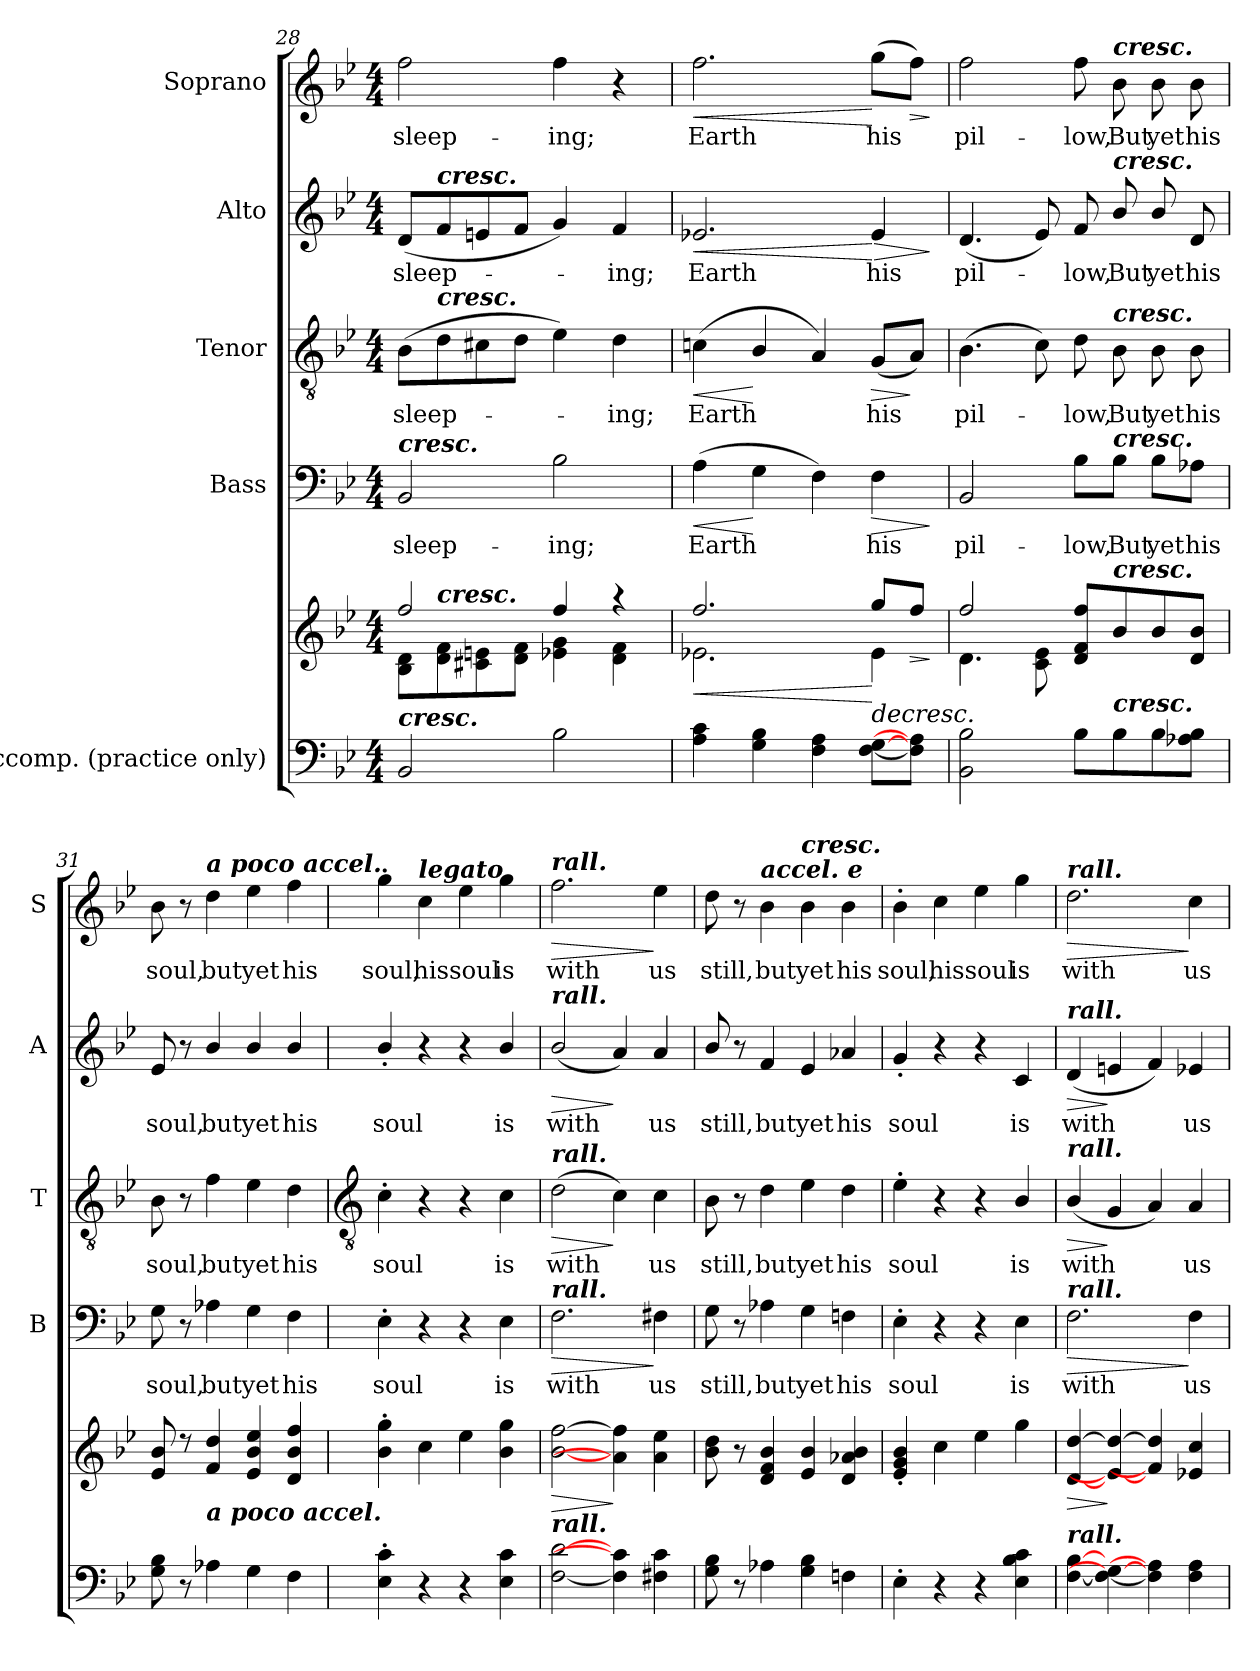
**kern	**kern	**dynam	**kern	**text	**dynam	**kern	**text	**dynam	**kern	**text	**dynam	**kern	**text	**dynam
*part5	*part5	*part5	*part4	*part4	*part4	*part3	*part3	*part3	*part2	*part2	*part2	*part1	*part1	*part1
*staff6	*staff5	*staff5/6	*staff4	*staff4	*staff4	*staff3	*staff3	*staff3	*staff2	*staff2	*staff2	*staff1	*staff1	*staff1
*I"Accomp. (practice only)	*	*	*I"Bass	*	*	*I"Tenor	*	*	*I"Alto	*	*	*I"Soprano	*	*
*	*	*	*I'B	*	*	*I'T	*	*	*I'A	*	*	*I'S	*	*
*clefF4	*clefG2	*	*clefF4	*	*	*clefGv2	*	*	*clefG2	*	*	*clefG2	*	*
*k[b-e-]	*k[b-e-]	*	*k[b-e-]	*	*	*k[b-e-]	*	*	*k[b-e-]	*	*	*k[b-e-]	*	*
*B-:	*B-:	*	*B-:	*	*	*B-:	*	*	*B-:	*	*	*B-:	*	*
*M4/4	*M4/4	*	*M4/4	*	*	*M4/4	*	*	*M4/4	*	*	*M4/4	*	*
=28	=28	=28	=28	=28	=28	=28	=28	=28	=28	=28	=28	=28	=28	=28
*	*^	*	*	*	*	*	*	*	*	*	*	*	*	*
!	!	!	!	!LO:TX:a:Bi:t=cresc.	!	!	!	!	!	!	!	!	!	!	!
!LO:TX:a:Bi:t=cresc.	!	!	!	!	!	!	!	!	!	!	!	!	!	!	!
!	!	!	!	!	!LO:LY:b	!	!	!LO:LY:b	!	!	!LO:LY:b	!	!	!LO:LY:b	!
2BB-	2ff/	8B-\ 8d\L	.	2BB-	sleep-	.	(>8B-L	sleep-	.	(<8dL	sleep-	.	2ff	sleep-	.
!	!	!	!	!	!	!	!	!	!	!LO:TX:a:Bi:t=cresc.	!	!	!	!	!
!	!	!	!	!	!	!	!LO:TX:a:Bi:t=cresc.	!	!	!	!	!	!	!	!
!	!	!LO:TX:a:Bi:t=cresc.	!	!	!	!	!	!	!	!	!	!	!	!	!
.	.	8d\ 8f\	.	.	.	.	8d	.	.	8f	.	.	.	.	.
.	.	8c#X\ 8en\	.	.	.	.	8c#X	.	.	8en	.	.	.	.	.
.	.	8d\ 8f\J	.	.	.	.	8dJ	.	.	8fJ	.	.	.	.	.
!	!	!	!	!	!LO:LY:b	!	!	!	!	!	!	!	!	!LO:LY:b	!
2B-	4ff/	4e-X\ 4g\	.	2B-	-ing;	.	4e-)	.	.	4g)	.	.	4ff	-ing;	.
!	!	!	!	!	!	!	!	!LO:LY:b	!	!	!LO:LY:b	!	!	!	!
.	4r	4d\ 4f\	.	.	.	.	4d	-ing;	.	4f	-ing;	.	4r	.	.
=29	=29	=29	=29	=29	=29	=29	=29	=29	=29	=29	=29	=29	=29	=29	=29
!	!	!	!LO:HP:b	!	!	!	!	!	!	!	!	!	!	!	!
!	!	!	!LO:HP:n=1:b	!	!LO:LY:b	!LO:HP:b	!	!LO:LY:b	!LO:HP:b	!	!LO:LY:b	!LO:HP:b	!	!LO:LY:b	!LO:HP:b
4A 4c	2.ff/	2.e-X\	< <	(>4A	Earth	<	(<4cn	Earth	<	2.e-X	Earth	<	2.ff	Earth	<
4G 4B-	.	.	.	4G	.	[	4B-/	.	[	.	.	.	.	.	.
4F 4A	.	.	.	4F)	.	.	4A)	.	.	.	.	.	.	.	.
!	!	!	!LO:HP:n=1:b	!	!LO:LY:b	!LO:HP:b	!	!LO:LY:b	!LO:HP:b	!	!LO:LY:b	!LO:HP:n=1:b	!	!LO:LY:b	!
[8F [8GL	8gg/L	4e-\	[ [ >	4F	his	>	(<8GL	his	>	4e-	his	[ >	(>8ggL	his	[
!	!	!	!LO:HP:b	!	!	!	!	!	!	!	!	!	!	!	!LO:HP:b
8F] 8A]J	8ff/J	.	>	.	.	.	8AJ)	.	]	.	.	.	8ffJ)	.	>
*	*v	*v	*	*	*	*	*	*	*	*	*	*	*	*	*
.	.	] ]	.	.	]	.	.	.	.	.	]	.	.	]
=30	=30	=30	=30	=30	=30	=30	=30	=30	=30	=30	=30	=30	=30	=30
*	*^	*	*	*	*	*	*	*	*	*	*	*	*	*
!	!	!	!	!	!LO:LY:b	!	!	!LO:LY:b	!	!	!LO:LY:b	!	!	!LO:LY:b	!
2BB- 2B-	2ff/	4.d\	.	2BB-	pil-	.	(>4.B-	pil-	.	(<4.d	pil-	.	2ff	pil-	.
.	.	8c\ 8e-\	.	.	.	.	8c)	.	.	8e-)	.	.	.	.	.
!	!	!	!	!	!LO:LY:b	!	!	!LO:LY:b	!	!	!LO:LY:b	!	!	!LO:LY:b	!
8B-L	8d 8f 8ffL	2ryy	.	8B-\L	-low,	.	8d	low,	.	8f	low,	.	8ff	-low,	.
!	!	!	!	!	!	!	!	!	!	!	!	!	!LO:TX:a:Bi:t=cresc.	!	!
!	!	!	!	!	!	!	!	!	!	!LO:TX:a:Bi:t=cresc.	!	!	!	!	!
!	!	!	!	!	!	!	!LO:TX:a:Bi:t=cresc.	!	!	!	!	!	!	!	!
!	!	!	!	!LO:TX:a:Bi:t=cresc.	!	!	!	!	!	!	!	!	!	!	!
!	!LO:TX:a:Bi:t=cresc.	!	!	!	!	!	!	!	!	!	!	!	!	!	!
!LO:TX:a:Bi:t=cresc.	!	!	!	!	!	!	!	!	!	!	!	!	!	!	!
!	!	!	!	!	!LO:LY:b	!	!	!LO:LY:b	!	!	!LO:LY:b	!	!	!LO:LY:b	!
8B-	8b-	.	.	8B-\J	But	.	8B-	But	.	8b-/	But	.	8b-	But	.
!	!	!	!	!	!LO:LY:b	!	!	!LO:LY:b	!	!	!LO:LY:b	!	!	!LO:LY:b	!
8B-	8b-	.	.	8B-\L	yet	.	8B-	yet	.	8b-/	yet	.	8b-	yet	.
!	!	!	!	!	!LO:LY:b	!	!	!LO:LY:b	!	!	!LO:LY:b	!	!	!LO:LY:b	!
8A-X 8B-J	8d 8b-J	.	.	8A-X\J	his	.	8B-	his	.	8d	his	.	8b-	his	.
=31	=31	=31	=31	=31	=31	=31	=31	=31	=31	=31	=31	=31	=31	=31	=31
!	!	!	!	!	!LO:LY:b	!	!	!LO:LY:b	!	!	!LO:LY:b	!	!	!LO:LY:b	!
8G 8B-	8e- 8b-	1ryy	.	8G	soul,	.	8B-	soul,	.	8e-	soul,	.	8b-	soul,	.
8r	8r	.	.	8r	.	.	8r	.	.	8r	.	.	8r	.	.
!	!	!	!	!	!	!	!	!	!	!	!	!	!LO:TX:a:Bi:t=a poco accel.	!	!
!	!LO:TX:b:Bi:t=a poco accel.	!	!	!	!	!	!	!	!	!	!	!	!	!	!
!	!	!	!	!	!LO:LY:b	!	!	!LO:LY:b	!	!	!LO:LY:b	!	!	!LO:LY:b	!
4A-X	4f 4dd	.	.	4A-X	but	.	4f	but	.	4b-/	but	.	4dd	but	.
!	!	!	!	!	!LO:LY:b	!	!	!LO:LY:b	!	!	!LO:LY:b	!	!	!LO:LY:b	!
4G	4e- 4b- 4ee-	.	.	4G	yet	.	4e-	yet	.	4b-/	yet	.	4ee-	yet	.
!	!	!	!	!	!LO:LY:b	!	!	!LO:LY:b	!	!	!LO:LY:b	!	!	!LO:LY:b	!
4F	4d 4b- 4ff	.	.	4F	his	.	4d	his	.	4b-/	his	.	4ff	his	.
*	*v	*v	*	*	*	*	*	*	*	*	*	*	*	*	*
!!LO:LB:g=z
=32	=32	=32	=32	=32	=32	=32	=32	=32	=32	=32	=32	=32	=32	=32
*	*	*	*	*	*	*clefGv2	*	*	*	*	*	*	*	*
!	!	!	!	!LO:LY:b	!	!	!LO:LY:b	!	!	!LO:LY:b	!	!	!LO:LY:b	!
4E-' 4c'	4b-\' 4gg\'	.	4E-'	soul	.	4c'	soul	.	4b-'/	soul	.	4gg'	soul,	.
!	!	!	!	!	!	!	!	!	!	!	!	!LO:TX:a:Bi:t=legato	!	!
!	!	!	!	!	!	!	!	!	!	!	!	!	!LO:LY:b	!
4r	4cc	.	4r	.	.	4r	.	.	4r	.	.	4cc	his	.
!	!	!	!	!	!	!	!	!	!	!	!	!	!LO:LY:b	!
4r	4ee-	.	4r	.	.	4r	.	.	4r	.	.	4ee-	soul	.
!	!	!	!	!LO:LY:b	!	!	!LO:LY:b	!	!	!LO:LY:b	!	!	!LO:LY:b	!
4E- 4c	4b-\ 4gg\	.	4E-	is	.	4c	is	.	4b-/	is	.	4gg	is	.
=33	=33	=33	=33	=33	=33	=33	=33	=33	=33	=33	=33	=33	=33	=33
!	!	!	!	!	!	!	!	!	!	!	!	!LO:TX:a:Bi:t=rall.	!	!
!	!	!	!	!	!	!	!	!	!LO:TX:a:Bi:t=rall.	!	!	!	!	!
!	!	!	!	!	!	!LO:TX:a:Bi:t=rall.	!	!	!	!	!	!	!	!
!	!	!	!LO:TX:a:Bi:t=rall.	!	!	!	!	!	!	!	!	!	!	!
!LO:TX:a:Bi:t=rall.	!	!	!	!	!	!	!	!	!	!	!	!	!	!
!	!	!LO:HP:b	!	!LO:LY:b	!LO:HP:b	!	!LO:LY:b	!LO:HP:b	!	!LO:LY:b	!LO:HP:b	!	!LO:LY:b	!LO:HP:b
[2F [2d	[2b-\ [2ff\	>	2.F	with	>	(>2d	with	>	(<2b-/	with	>	2.ff	with	>
4F] 4c]	4a\] 4ff\]	]	.	.	.	4c)	.	]	4a/)	.	]	.	.	.
!	!	!	!	!LO:LY:b	!	!	!LO:LY:b	!	!	!LO:LY:b	!	!	!LO:LY:b	!
4F#X 4c	4a\ 4ee-\	.	4F#X	us	]	4c	us	.	4a/	us	.	4ee-	us	]
=34	=34	=34	=34	=34	=34	=34	=34	=34	=34	=34	=34	=34	=34	=34
!	!	!	!	!LO:LY:b	!	!	!LO:LY:b	!	!	!LO:LY:b	!	!	!LO:LY:b	!
8G 8B-	8b-\ 8dd\	.	8G	still,	.	8B-	still,	.	8b-/	still,	.	8dd	still,	.
8r	8r	.	8r	.	.	8r	.	.	8r	.	.	8r	.	.
!	!	!	!	!	!	!	!	!	!	!	!	!LO:TX:a:Bi:t=accel. e	!	!
!	!	!	!	!LO:LY:b	!	!	!LO:LY:b	!	!	!LO:LY:b	!	!	!LO:LY:b	!
4A-X	4d 4f 4b-	.	4A-X	but	.	4d	but	.	4f	but	.	4b-	but	.
!	!	!	!	!	!	!	!	!	!	!	!	!LO:TX:a:Bi:t=cresc.	!	!
!	!	!	!	!LO:LY:b	!	!	!LO:LY:b	!	!	!LO:LY:b	!	!	!LO:LY:b	!
4G 4B-	4e- 4b-	.	4G	yet	.	4e-	yet	.	4e-	yet	.	4b-	yet	.
!	!	!	!	!LO:LY:b	!	!	!LO:LY:b	!	!	!LO:LY:b	!	!	!LO:LY:b	!
4Fn	4d 4a-X 4b-	.	4Fn	his	.	4d	his	.	4a-X	his	.	4b-	his	.
=35	=35	=35	=35	=35	=35	=35	=35	=35	=35	=35	=35	=35	=35	=35
!	!	!	!	!LO:LY:b	!	!	!LO:LY:b	!	!	!LO:LY:b	!	!	!LO:LY:b	!
4E-'	4e-' 4g' 4b-'	.	4E-'	soul	.	4e-'	soul	.	4g'	soul	.	4b-'	soul,	.
!	!	!	!	!	!	!	!	!	!	!	!	!	!LO:LY:b	!
4r	4cc	.	4r	.	.	4r	.	.	4r	.	.	4cc	his	.
!	!	!	!	!	!	!	!	!	!	!	!	!	!LO:LY:b	!
4r	4ee-	.	4r	.	.	4r	.	.	4r	.	.	4ee-	soul	.
!	!	!	!	!LO:LY:b	!	!	!LO:LY:b	!	!	!LO:LY:b	!	!	!LO:LY:b	!
4E- 4B- 4c	4gg	.	4E-	is	.	4B-/	is	.	4c/	is	.	4gg	is	.
=36	=36	=36	=36	=36	=36	=36	=36	=36	=36	=36	=36	=36	=36	=36
!	!	!	!	!	!	!	!	!	!	!	!	!LO:TX:a:Bi:t=rall.	!	!
!	!	!	!	!	!	!	!	!	!LO:TX:a:Bi:t=rall.	!	!	!	!	!
!	!	!	!	!	!	!LO:TX:a:Bi:t=rall.	!	!	!	!	!	!	!	!
!	!	!	!LO:TX:a:Bi:t=rall.	!	!	!	!	!	!	!	!	!	!	!
!LO:TX:a:Bi:t=rall.	!	!	!	!	!	!	!	!	!	!	!	!	!	!
!	!	!LO:HP:b	!	!LO:LY:b	!LO:HP:b	!	!LO:LY:b	!LO:HP:b	!	!LO:LY:b	!LO:HP:b	!	!LO:LY:b	!LO:HP:b
[4F [4B-	[4d [4dd	>	2.F	with	>	(<4B-/	with	>	(<4d	with	>	2.dd	with	>
4F_ 4G_	4e_ 4dd_	]	.	.	.	4G	.	]	4en	.	]	.	.	.
4F] 4A]	4f] 4dd]	.	.	.	.	4A)	.	.	4f)	.	.	.	.	.
!	!	!	!	!LO:LY:b	!	!	!LO:LY:b	!	!	!LO:LY:b	!	!	!LO:LY:b	!
4F 4A	4e-X 4cc	.	4F	us	]	4A	us	.	4e-X	us	.	4cc	us	]
=	=	=	=	=	=	=	=	=	=	=	=	=	=	=
*-	*-	*-	*-	*-	*-	*-	*-	*-	*-	*-	*-	*-	*-	*-
